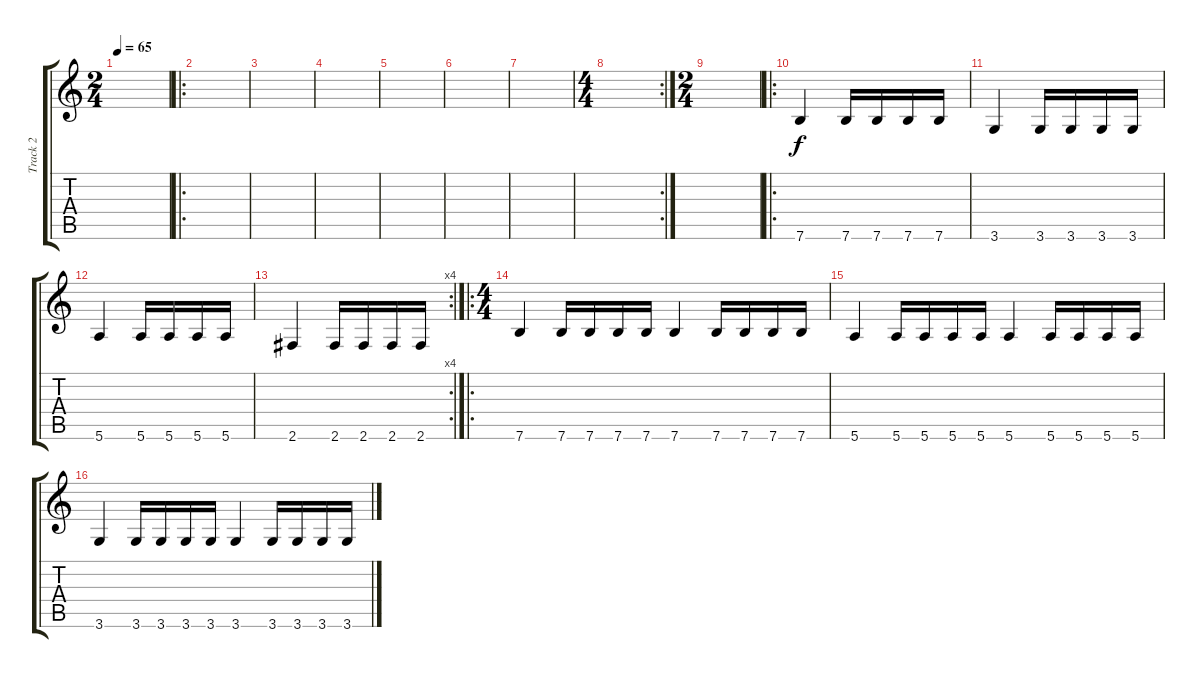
\track ("Track 2" "Track 2") {instrument acousticbass}
\staff {score tabs}
\tuning (E4 B3 G3 D3 A2 E2) {hide}
\ts (2 4)
\tempo 65
\clef g2
\ks c
|
\ro
|
|
|
|
|
|
\rc 2
\ts (4 4)
|
\ts (2 4)
|
\ro
7.6.4 7.6.16 7.6.16 7.6.16 7.6.16 |
3.6.4 3.6.16 3.6.16 3.6.16 3.6.16 |
5.6.4 5.6.16 5.6.16 5.6.16 5.6.16 |
\rc 4
2.6.4 2.6.16 2.6.16 2.6.16 2.6.16 |
\ro
\ts (4 4)
7.6.4 7.6.16 7.6.16 7.6.16 7.6.16 7.6.4 7.6.16 7.6.16 7.6.16 7.6.16 |
5.6.4 5.6.16 5.6.16 5.6.16 5.6.16 5.6.4 5.6.16 5.6.16 5.6.16 5.6.16 |
3.6.4 3.6.16 3.6.16 3.6.16 3.6.16 3.6.4 3.6.16 3.6.16 3.6.16 3.6.16
